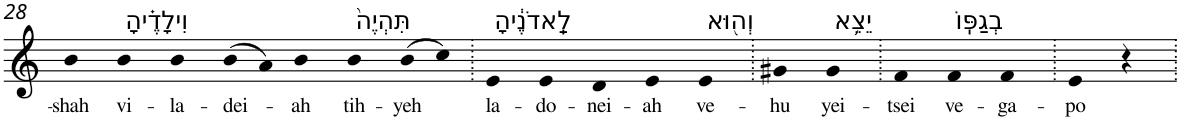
**kern	**text
*part1	*part1
*staff1	*staff1
*I"Piano	*
*I'Pno	*
!!LO:PB:g=z
*clefG2	*
*k[]	*
=28	=28
!	!LO:LY:b
4b	-shah
!LO:TX:a:t=וִילָדֶ֗יהָ	!
!	!LO:LY:b
4b	vi-
!	!LO:LY:b
4b	-la-
!	!LO:LY:b
(>8b	-dei-
8a)	.
!	!LO:LY:b
4b	-ah
!LO:TX:a:t=תִּהְיֶה֙	!
!	!LO:LY:b
4b	tih-
!	!LO:LY:b
(>8b	-yeh
8cc)	.
=29.	=29.
!LO:TX:a:t=לַֽאדֹנֶ֔יהָ	!
!	!LO:LY:b
4e	la-
!	!LO:LY:b
4e	-do-
!	!LO:LY:b
4d	-nei-
!	!LO:LY:b
4e	-ah
!LO:TX:a:t=וְה֖וּא	!
!	!LO:LY:b
4e	ve-
=30.	=30.
!	!LO:LY:b
4g#X	-hu
!LO:TX:a:t=יֵצֵ֥א	!
!	!LO:LY:b
4g#	yei-
=31.	=31.
!	!LO:LY:b
4f	-tsei
!LO:TX:a:t=בְגַפּֽוֹ	!
!	!LO:LY:b
4f	ve-
!	!LO:LY:b
4f	-ga-
=32.	=32.
!	!LO:LY:b
4e	-po
4r	.
=.	=.
*-	*-
